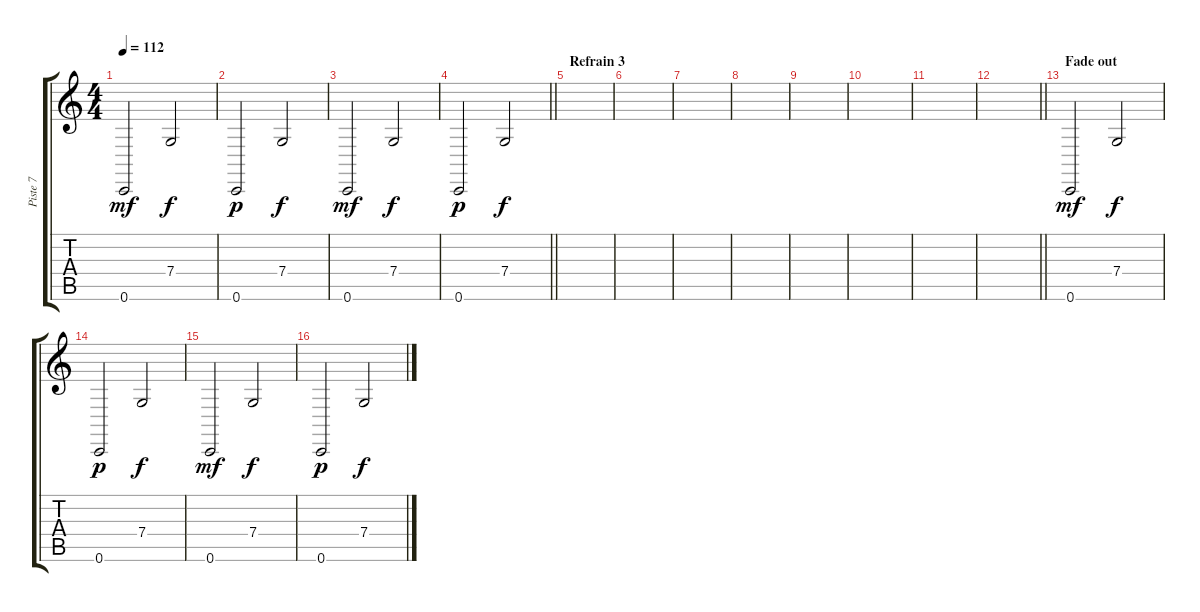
\track ("Piste 7" "Piste 7") {instrument oboe}
\staff {score tabs}
\tuning (D4 A3 F3 C3 G2 C2) {hide}
\ts (4 4)
\tempo 112
\clef g2
\ks c
0.6.2{dy mf} 7.4.2{dy f} |
0.6.2{dy p} 7.4.2{dy f} |
0.6.2{dy mf} 7.4.2{dy f} |
\barLineRight lightlight
0.6.2{dy p} 7.4.2{dy f} |
\section ("" "Refrain 3")
|
|
|
|
|
|
|
\barLineRight lightlight
|
\section ("" "Fade out")
0.6.2{dy mf volume 0} 7.4.2{dy f} |
0.6.2{dy p} 7.4.2{dy f} |
0.6.2{dy mf} 7.4.2{dy f} |
0.6.2{dy p} 7.4.2{dy f}
